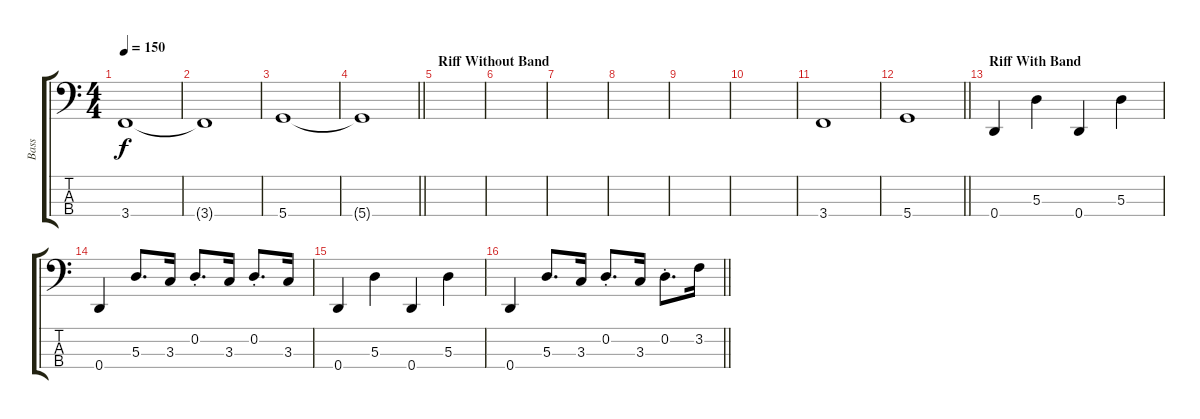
\track ("Bass" "Bass") {instrument electricbassfinger}
\staff {score tabs}
\tuning (G2 D2 A1 D1) {hide}
\ts (4 4)
\tempo 150
\clef f4
\ks c
3.4.1{dy f} |
3.4{t}.1 |
5.4.1 |
\barLineRight lightlight
5.4{t}.1 |
\section ("" "Riff Without Band")
|
|
|
|
|
|
3.4.1 |
\barLineRight lightlight
5.4.1 |
\section ("" "Riff With Band")
0.4.4 5.3.4 0.4.4 5.3.4 |
0.4.4 5.3.8{d} 3.3.16 0.2{st}.8{d} 3.3.16 0.2{st}.8{d} 3.3.16 |
0.4.4 5.3.4 0.4.4 5.3.4 |
\barLineRight lightlight
0.4.4 5.3.8{d} 3.3.16 0.2{st}.8{d} 3.3.16 0.2{st}.8{d} 3.2.16
